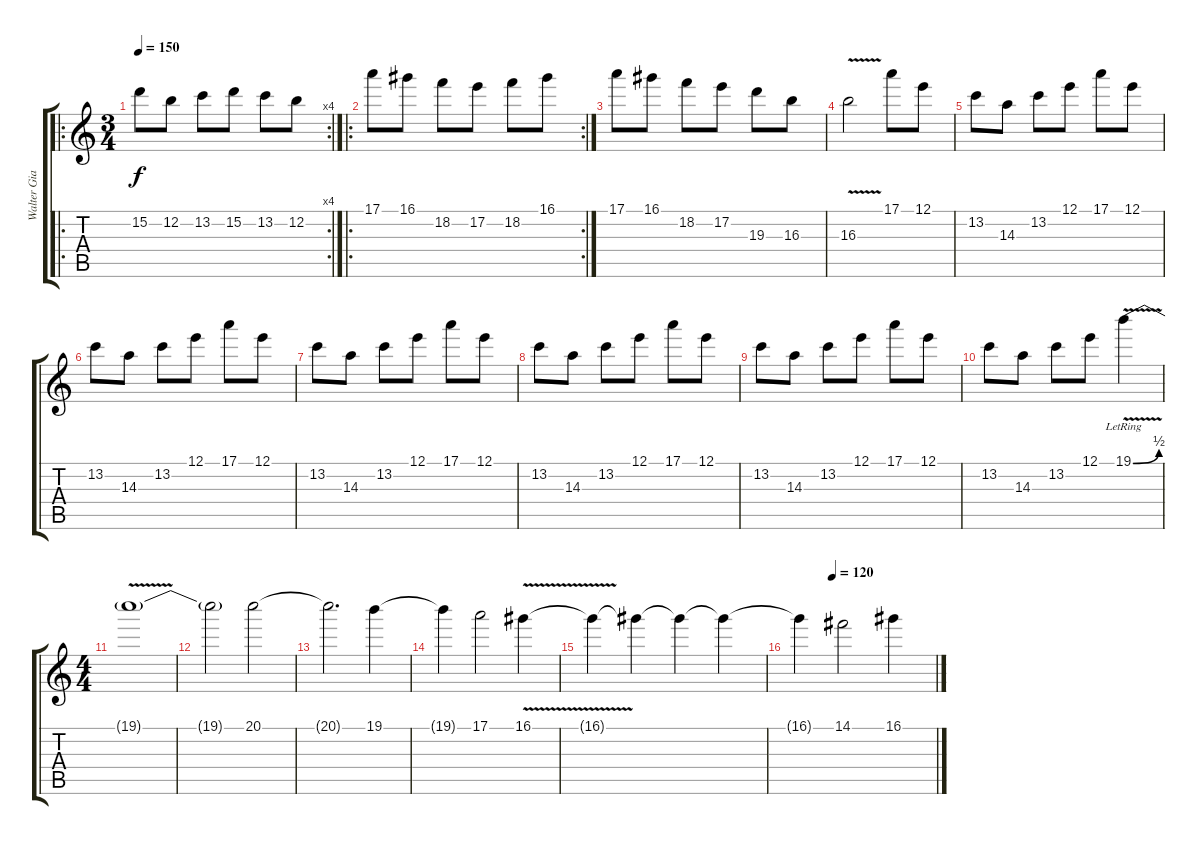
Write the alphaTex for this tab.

\track ("Walter Giardino" "Walter Gia") {instrument distortionguitar}
\staff {score tabs}
\tuning (E4 B3 G3 D3 A2 E2) {hide}
\ro
\rc 4
\ts (3 4)
\tempo 150
\clef g2
\ks c
15.2.8{dy f} 12.2.8 13.2.8 15.2.8 13.2.8 12.2.8 |
\ro
\rc 2
17.1.8 16.1.8 18.2.8 17.2.8 18.2.8 16.1.8 |
17.1.8 16.1.8 18.2.8 17.2.8 19.3.8 16.3.8 |
16.3{v}.2 17.1.8 12.1.8 |
13.2.8 14.3.8 13.2.8 12.1.8 17.1.8 12.1.8 |
13.2.8 14.3.8 13.2.8 12.1.8 17.1.8 12.1.8 |
13.2.8 14.3.8 13.2.8 12.1.8 17.1.8 12.1.8 |
13.2.8 14.3.8 13.2.8 12.1.8 17.1.8 12.1.8 |
13.2.8 14.3.8 13.2.8 12.1.8 17.1.8 12.1.8 |
13.2.8 14.3.8 13.2.8 12.1.8 19.1{be (bend 0 0 60 2) v lr}.4 |
\ts (4 4)
19.1{t}.1 |
19.1{t}.2 20.1.2 |
20.1{t}.2{d} 19.1.4 |
19.1{t}.4 17.1.2 16.1{v}.4 |
16.1{t}.4 16.1{t}.4 16.1{t}.4 16.1{t}.4 |
\tempo (120 0.25)
16.1{t}.4 14.1.2 16.1.4
